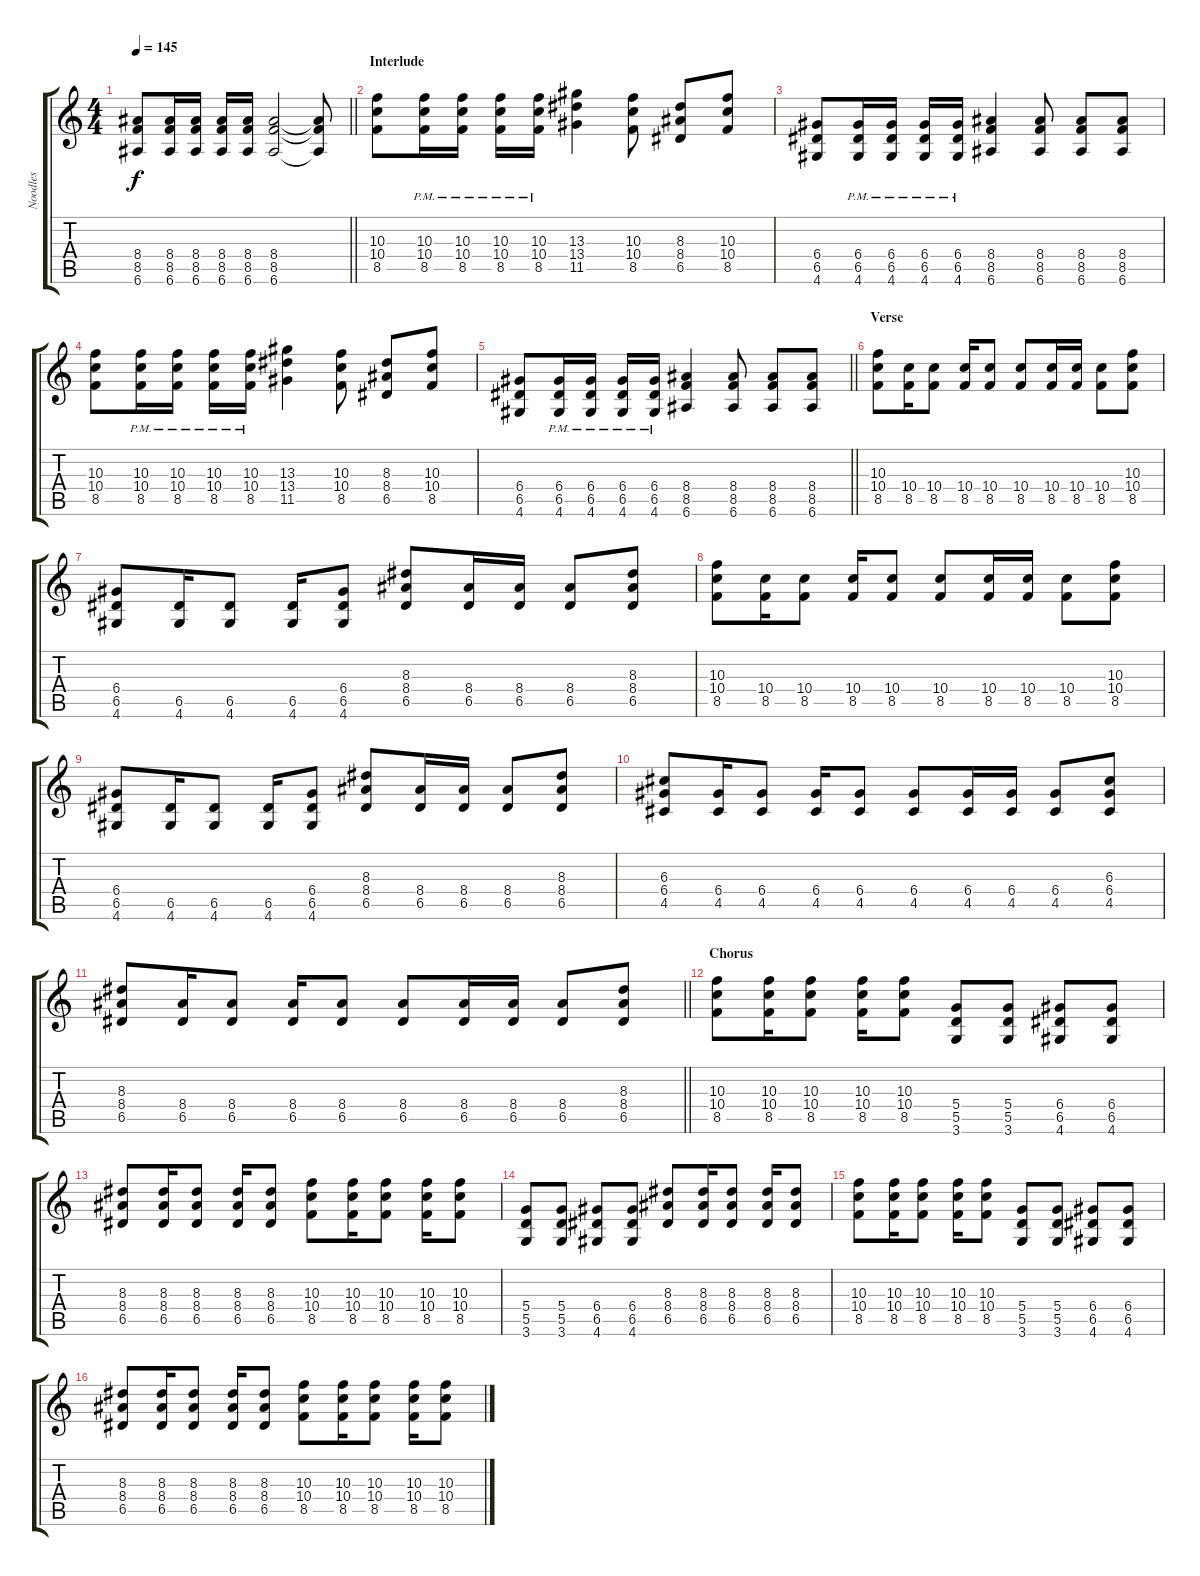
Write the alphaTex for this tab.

\track ("Noodles" "Noodles") {instrument distortionguitar}
\staff {score tabs}
\tuning (E4 B3 G3 D3 A2 E2) {hide}
\ts (4 4)
\tempo 145
\clef g2
\barLineRight lightlight
\ks c
(8.4 8.5 6.6).8{dy f} (8.4 8.5 6.6).16 (8.4 8.5 6.6).16 (8.4 8.5 6.6).16 (8.4 8.5 6.6).16 (8.4 8.5 6.6).2 (8.4{t} 8.5{t} 6.6{t}).8 |
\section ("" "Interlude")
(10.3 10.4 8.5).8 (10.3{pm} 10.4{pm} 8.5{pm}).16 (10.3{pm} 10.4{pm} 8.5{pm}).16 (10.3{pm} 10.4{pm} 8.5{pm}).16 (10.3{pm} 10.4{pm} 8.5{pm}).16 (13.3 13.4 11.5).4 (10.3 10.4 8.5).8 (8.3 8.4 6.5).8 (10.3 10.4 8.5).8 |
(6.4 6.5 4.6).8 (6.4{pm} 6.5{pm} 4.6{pm}).16 (6.4{pm} 6.5{pm} 4.6{pm}).16 (6.4{pm} 6.5{pm} 4.6{pm}).16 (6.4{pm} 6.5{pm} 4.6{pm}).16 (8.4 8.5 6.6).4 (8.4 8.5 6.6).8 (8.4 8.5 6.6).8 (8.4 8.5 6.6).8 |
(10.3 10.4 8.5).8 (10.3{pm} 10.4{pm} 8.5{pm}).16 (10.3{pm} 10.4{pm} 8.5{pm}).16 (10.3{pm} 10.4{pm} 8.5{pm}).16 (10.3{pm} 10.4{pm} 8.5{pm}).16 (13.3 13.4 11.5).4 (10.3 10.4 8.5).8 (8.3 8.4 6.5).8 (10.3 10.4 8.5).8 |
\barLineRight lightlight
(6.4 6.5 4.6).8 (6.4{pm} 6.5{pm} 4.6{pm}).16 (6.4{pm} 6.5{pm} 4.6{pm}).16 (6.4{pm} 6.5{pm} 4.6{pm}).16 (6.4{pm} 6.5{pm} 4.6{pm}).16 (8.4 8.5 6.6).4 (8.4 8.5 6.6).8 (8.4 8.5 6.6).8 (8.4 8.5 6.6).8 |
\section ("" "Verse")
(10.3 10.4 8.5).8 (10.4 8.5).16 (10.4 8.5).8 (10.4 8.5).16 (10.4 8.5).8 (10.4 8.5).8 (10.4 8.5).16 (10.4 8.5).16 (10.4 8.5).8 (10.3 10.4 8.5).8 |
(6.4 6.5 4.6).8 (6.5 4.6).16 (6.5 4.6).8 (6.5 4.6).16 (6.4 6.5 4.6).8 (8.3 8.4 6.5).8 (8.4 6.5).16 (8.4 6.5).16 (8.4 6.5).8 (8.3 8.4 6.5).8 |
(10.3 10.4 8.5).8 (10.4 8.5).16 (10.4 8.5).8 (10.4 8.5).16 (10.4 8.5).8 (10.4 8.5).8 (10.4 8.5).16 (10.4 8.5).16 (10.4 8.5).8 (10.3 10.4 8.5).8 |
(6.4 6.5 4.6).8 (6.5 4.6).16 (6.5 4.6).8 (6.5 4.6).16 (6.4 6.5 4.6).8 (8.3 8.4 6.5).8 (8.4 6.5).16 (8.4 6.5).16 (8.4 6.5).8 (8.3 8.4 6.5).8 |
(6.3 6.4 4.5).8 (6.4 4.5).16 (6.4 4.5).8 (6.4 4.5).16 (6.4 4.5).8 (6.4 4.5).8 (6.4 4.5).16 (6.4 4.5).16 (6.4 4.5).8 (6.3 6.4 4.5).8 |
\barLineRight lightlight
(8.3 8.4 6.5).8 (8.4 6.5).16 (8.4 6.5).8 (8.4 6.5).16 (8.4 6.5).8 (8.4 6.5).8 (8.4 6.5).16 (8.4 6.5).16 (8.4 6.5).8 (8.3 8.4 6.5).8 |
\section ("" "Chorus")
(10.3 10.4 8.5).8 (10.3 10.4 8.5).16 (10.3 10.4 8.5).8 (10.3 10.4 8.5).16 (10.3 10.4 8.5).8 (5.4 5.5 3.6).8 (5.4 5.5 3.6).8 (6.4 6.5 4.6).8 (6.4 6.5 4.6).8 |
(8.3 8.4 6.5).8 (8.3 8.4 6.5).16 (8.3 8.4 6.5).8 (8.3 8.4 6.5).16 (8.3 8.4 6.5).8 (10.3 10.4 8.5).8 (10.3 10.4 8.5).16 (10.3 10.4 8.5).8 (10.3 10.4 8.5).16 (10.3 10.4 8.5).8 |
(5.4 5.5 3.6).8 (5.4 5.5 3.6).8 (6.4 6.5 4.6).8 (6.4 6.5 4.6).8 (8.3 8.4 6.5).8 (8.3 8.4 6.5).16 (8.3 8.4 6.5).8 (8.3 8.4 6.5).16 (8.3 8.4 6.5).8 |
(10.3 10.4 8.5).8 (10.3 10.4 8.5).16 (10.3 10.4 8.5).8 (10.3 10.4 8.5).16 (10.3 10.4 8.5).8 (5.4 5.5 3.6).8 (5.4 5.5 3.6).8 (6.4 6.5 4.6).8 (6.4 6.5 4.6).8 |
(8.3 8.4 6.5).8 (8.3 8.4 6.5).16 (8.3 8.4 6.5).8 (8.3 8.4 6.5).16 (8.3 8.4 6.5).8 (10.3 10.4 8.5).8 (10.3 10.4 8.5).16 (10.3 10.4 8.5).8 (10.3 10.4 8.5).16 (10.3 10.4 8.5).8
